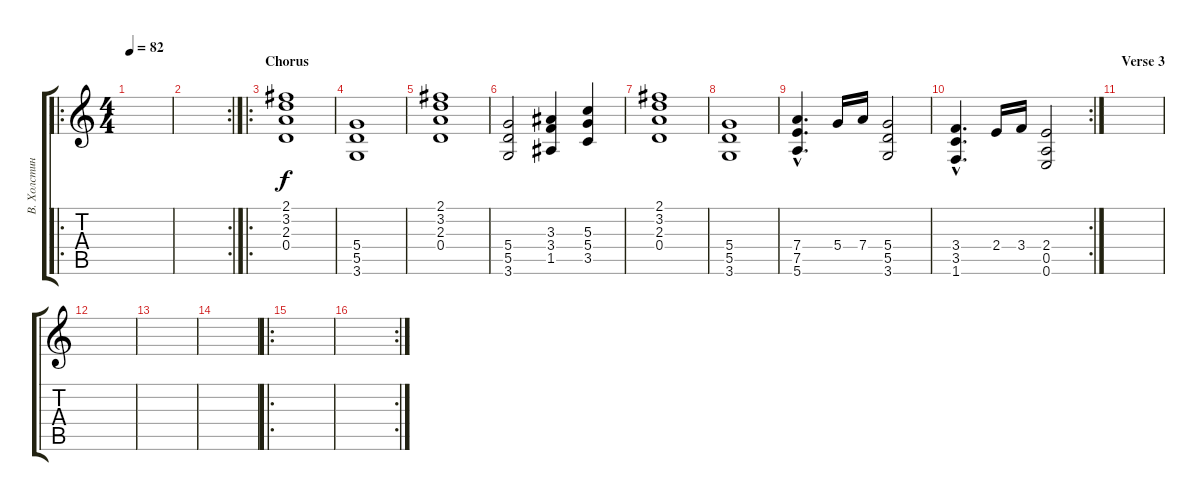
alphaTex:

\track ("В. Холстинин" "В. Холстин") {instrument distortionguitar}
\staff {score tabs}
\tuning (E4 B3 G3 D3 A2 E2) {hide}
\ro
\ts (4 4)
\section ("" "")
\tempo 82
\clef g2
\ks c
|
\rc 2
|
\ro
\section ("" "Chorus")
(2.1 3.2 2.3 0.4).1 |
(5.4 5.5 3.6).1 |
(2.1 3.2 2.3 0.4).1 |
(5.4 5.5 3.6).2 (3.3 3.4 1.5).4 (5.3 5.4 3.5).4 |
(2.1 3.2 2.3 0.4).1 |
(5.4 5.5 3.6).1 |
(7.4{hac} 7.5{hac} 5.6{hac}).4{d} 5.4.16 7.4.16 (5.4 5.5 3.6).2 |
\rc 2
(3.4{hac} 3.5{hac} 1.6{hac}).4{d} 2.4.16 3.4.16 (2.4 0.5 0.6).2 |
\section ("" "Verse 3")
|
|
|
|
\ro
|
\rc 2
